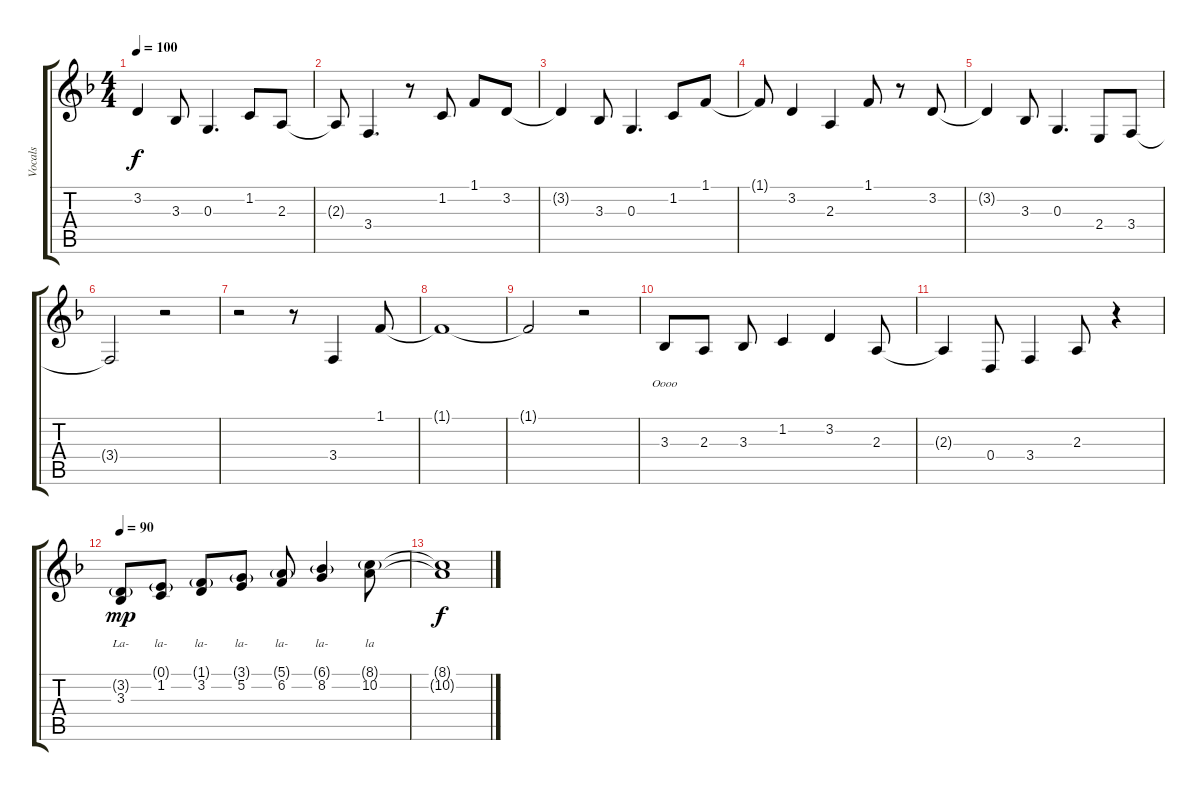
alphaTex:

\track ("Vocals" "Vocals") {instrument tenorsax}
\staff {score tabs}
\tuning (E4 B3 G3 D3 A2 E2) {hide}
\ts (4 4)
\tempo 100
\clef g2
\ks f
3.2{t}.4{dy f} 3.3.8 0.3.4{d} 1.2.8 2.3.8 |
2.3{t}.8 3.4.4{d} r.8 1.2.8 1.1.8 3.2.8 |
3.2{t}.4 3.3.8 0.3.4{d} 1.2.8 1.1.8 |
1.1{t}.8 3.2.4 2.3.4 1.1.8 r.8 3.2.8 |
3.2{t}.4 3.3.8 0.3.4{d} 2.4.8 3.4.8 |
3.4{t}.2 r.2 |
r.2 r.8 3.4.4 1.1.8 |
1.1{t}.1 |
1.1{t}.2 r.2 |
3.3.8{lyrics (0 "") lyrics (1 "Oooo") lyrics (2 "") lyrics (3 "") lyrics (4 "")} 2.3.8 3.3.8 1.2.4 3.2.4 2.3.8 |
2.3{t}.4 0.4.8 3.4.4 2.3.8 r.4 |
\tempo 90
(3.2{g} 3.3).8{lyrics (0 "") lyrics (1 "") lyrics (2 "La-") lyrics (3 "") lyrics (4 "") dy mp} (0.1{g} 1.2).8{lyrics (0 "") lyrics (1 "") lyrics (2 "la-") lyrics (3 "") lyrics (4 "")} (1.1{g} 3.2).8{lyrics (0 "") lyrics (1 "") lyrics (2 "la-") lyrics (3 "") lyrics (4 "")} (3.1{g} 5.2).8{lyrics (0 "") lyrics (1 "") lyrics (2 "la-") lyrics (3 "") lyrics (4 "")} (5.1{g} 6.2).8{lyrics (0 "") lyrics (1 "") lyrics (2 "la-") lyrics (3 "") lyrics (4 "")} (6.1{g} 8.2).4{lyrics (0 "") lyrics (1 "") lyrics (2 "la-") lyrics (3 "") lyrics (4 "")} (8.1{g} 10.2).8{lyrics (0 "") lyrics (1 "") lyrics (2 "la") lyrics (3 "") lyrics (4 "")} |
(8.1{t} 10.2{t}).1{dy f}
